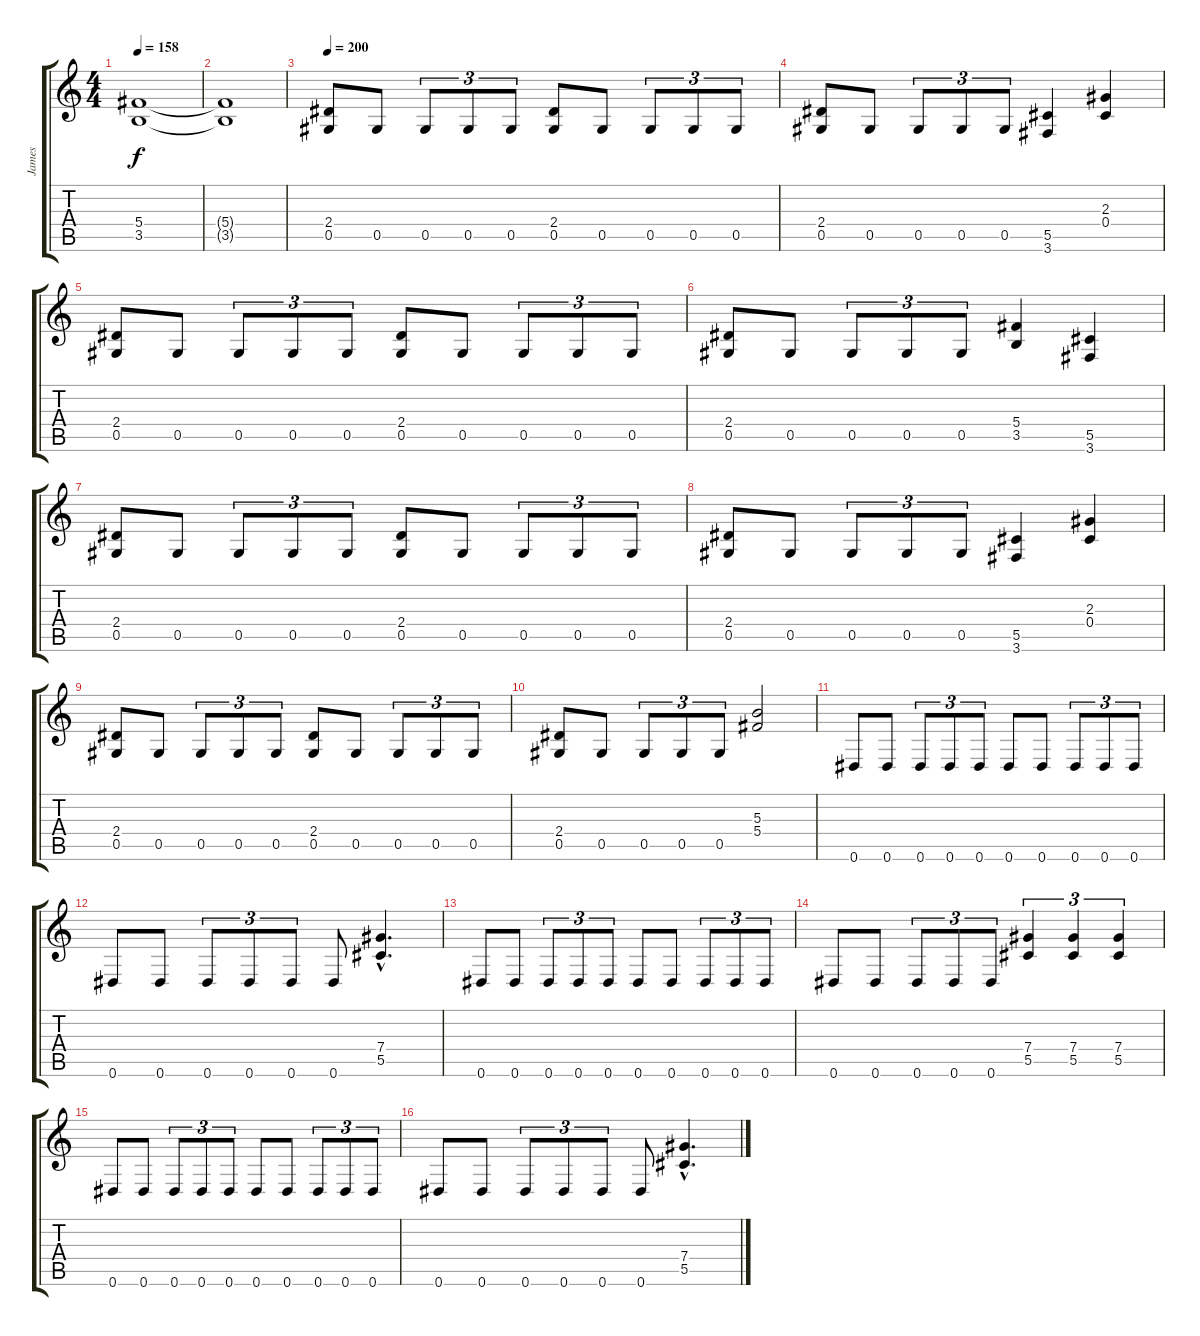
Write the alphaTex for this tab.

\track ("James" "James") {instrument distortionguitar}
\staff {score tabs}
\tuning (Eb4 Bb3 Gb3 Db3 Ab2 Eb2) {hide}
\ts (4 4)
\tempo 158
\clef g2
\ks c
(5.4{t} 3.5{t}).1{dy f} |
(5.4{t} 3.5{t}).1 |
\tempo 200
(2.4 0.5).8 0.5.8 0.5.8{tu (3 2)} 0.5.8{tu (3 2)} 0.5.8{tu (3 2)} (2.4 0.5).8 0.5.8 0.5.8{tu (3 2)} 0.5.8{tu (3 2)} 0.5.8{tu (3 2)} |
(2.4 0.5).8 0.5.8 0.5.8{tu (3 2)} 0.5.8{tu (3 2)} 0.5.8{tu (3 2)} (5.5 3.6).4 (2.3 0.4).4 |
(2.4 0.5).8 0.5.8 0.5.8{tu (3 2)} 0.5.8{tu (3 2)} 0.5.8{tu (3 2)} (2.4 0.5).8 0.5.8 0.5.8{tu (3 2)} 0.5.8{tu (3 2)} 0.5.8{tu (3 2)} |
(2.4 0.5).8 0.5.8 0.5.8{tu (3 2)} 0.5.8{tu (3 2)} 0.5.8{tu (3 2)} (5.4 3.5).4 (5.5 3.6).4 |
(2.4 0.5).8 0.5.8 0.5.8{tu (3 2)} 0.5.8{tu (3 2)} 0.5.8{tu (3 2)} (2.4 0.5).8 0.5.8 0.5.8{tu (3 2)} 0.5.8{tu (3 2)} 0.5.8{tu (3 2)} |
(2.4 0.5).8 0.5.8 0.5.8{tu (3 2)} 0.5.8{tu (3 2)} 0.5.8{tu (3 2)} (5.5 3.6).4 (2.3 0.4).4 |
(2.4 0.5).8 0.5.8 0.5.8{tu (3 2)} 0.5.8{tu (3 2)} 0.5.8{tu (3 2)} (2.4 0.5).8 0.5.8 0.5.8{tu (3 2)} 0.5.8{tu (3 2)} 0.5.8{tu (3 2)} |
(2.4 0.5).8 0.5.8 0.5.8{tu (3 2)} 0.5.8{tu (3 2)} 0.5.8{tu (3 2)} (5.3 5.4).2 |
0.6.8 0.6.8 0.6.8{tu (3 2)} 0.6.8{tu (3 2)} 0.6.8{tu (3 2)} 0.6.8 0.6.8 0.6.8{tu (3 2)} 0.6.8{tu (3 2)} 0.6.8{tu (3 2)} |
0.6.8 0.6.8 0.6.8{tu (3 2)} 0.6.8{tu (3 2)} 0.6.8{tu (3 2)} 0.6.8 (7.4{hac} 5.5{hac}).4{d} |
0.6.8 0.6.8 0.6.8{tu (3 2)} 0.6.8{tu (3 2)} 0.6.8{tu (3 2)} 0.6.8 0.6.8 0.6.8{tu (3 2)} 0.6.8{tu (3 2)} 0.6.8{tu (3 2)} |
0.6.8 0.6.8 0.6.8{tu (3 2)} 0.6.8{tu (3 2)} 0.6.8{tu (3 2)} (7.4 5.5).4{tu (3 2)} (7.4 5.5).4{tu (3 2)} (7.4 5.5).4{tu (3 2)} |
0.6.8 0.6.8 0.6.8{tu (3 2)} 0.6.8{tu (3 2)} 0.6.8{tu (3 2)} 0.6.8 0.6.8 0.6.8{tu (3 2)} 0.6.8{tu (3 2)} 0.6.8{tu (3 2)} |
0.6.8 0.6.8 0.6.8{tu (3 2)} 0.6.8{tu (3 2)} 0.6.8{tu (3 2)} 0.6.8 (7.4{hac} 5.5{hac}).4{d}
